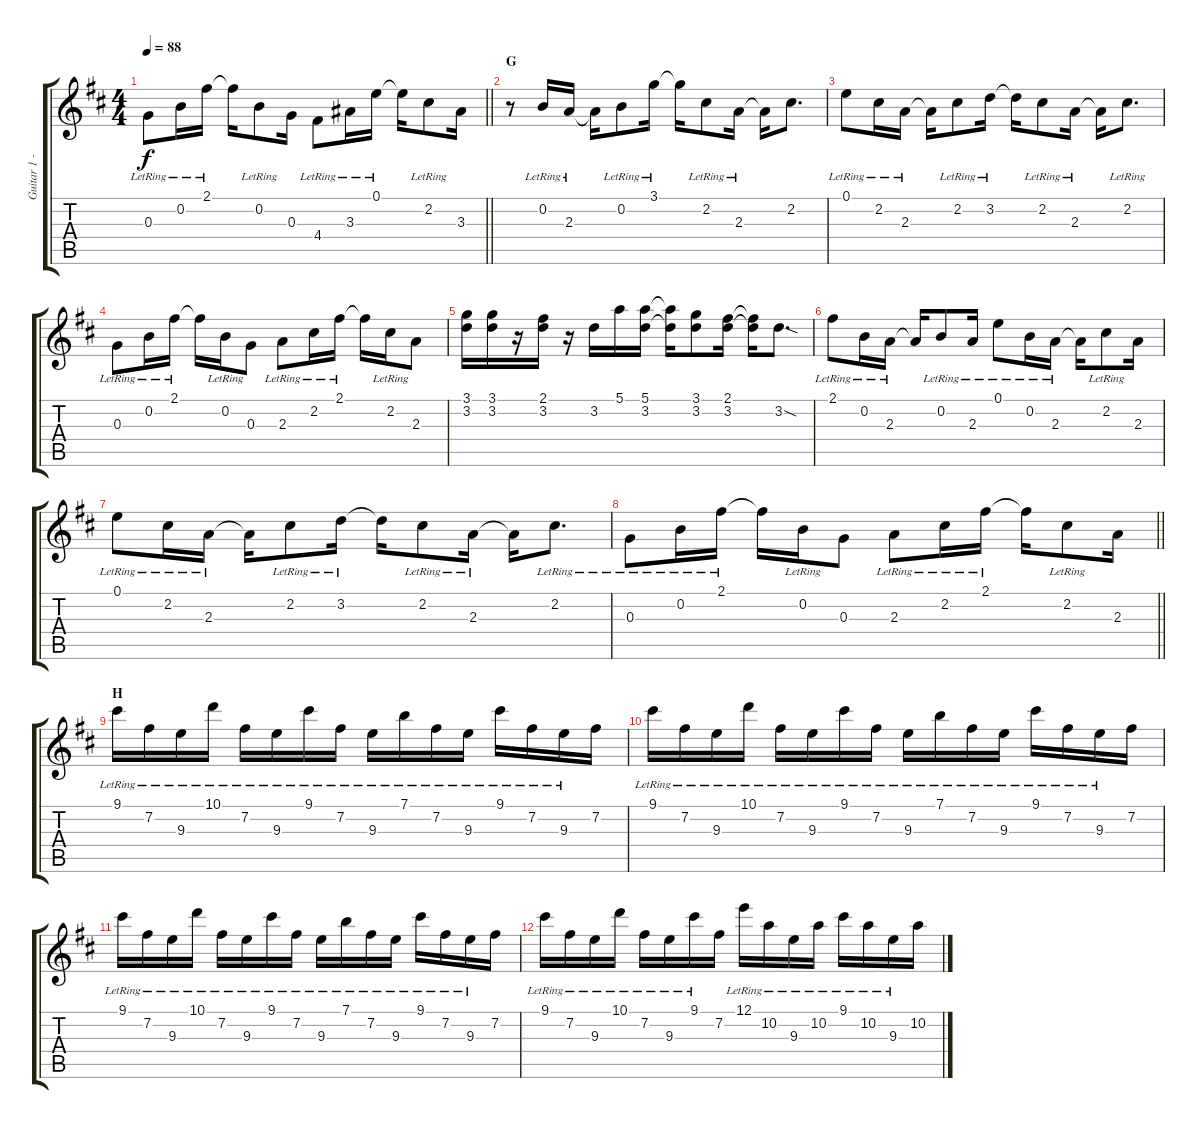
\track ("Guitar 1 - Shinji" "Guitar 1 -") {instrument electricguitarclean}
\staff {score tabs}
\tuning (E4 B3 G3 D3 A2 E2) {hide}
\ts (4 4)
\tempo 88
\clef g2
\barLineRight lightlight
\ks d
0.3{lr}.8{dy f} 0.2{lr}.16 2.1{lr}.16 2.1{t}.16 0.2{lr}.8 0.3.16 4.4{lr}.8 3.3{lr}.16 0.1{lr}.16 0.1{t}.16 2.2{lr}.8 3.3.16 |
\section ("" "G")
r.8 0.2{lr}.16 2.3{lr}.16 2.3{t}.16 0.2{lr}.8 3.1{lr}.16 3.1{t}.16 2.2{lr}.8 2.3{lr}.16 2.3{t}.16 2.2.8{d} |
0.1{lr}.8 2.2{lr}.16 2.3{lr}.16 2.3{t}.16 2.2{lr}.8 3.2{lr}.16 3.2{t}.16 2.2{lr}.8 2.3{lr}.16 2.3{t}.16 2.2{lr}.8{d} |
0.3{lr}.8 0.2{lr}.16 2.1{lr}.16 2.1{t}.16 0.2{lr}.16 0.3.8 2.3{lr}.8 2.2{lr}.16 2.1{lr}.16 2.1{t}.16 2.2{lr}.16 2.3.8 |
(3.1 3.2).16 (3.1 3.2).16 r.16 (2.1 3.2).16 r.16 3.2.16 5.1.16 (5.1 3.2).16 (5.1{t} 3.2{t}).16 (3.1 3.2).8 (2.1 3.2).16 (2.1{t} 3.2{t}).16 3.2{sod}.8{d} |
2.1{lr}.8 0.2{lr}.16 2.3{lr}.16 2.3{t}.16 0.2{lr}.8 2.3{lr}.16 0.1{lr}.8 0.2{lr}.16 2.3{lr}.16 2.3{t}.16 2.2{lr}.8 2.3.16 |
0.1{lr}.8 2.2{lr}.16 2.3{lr}.16 2.3{t}.16 2.2{lr}.8 3.2{lr}.16 3.2{t}.16 2.2{lr}.8 2.3{lr}.16 2.3{t}.16 2.2{lr}.8{d} |
\barLineRight lightlight
0.3{lr}.8 0.2{lr}.16 2.1{lr}.16 2.1{t}.16 0.2{lr}.16 0.3.8 2.3{lr}.8 2.2{lr}.16 2.1{lr}.16 2.1{t}.16 2.2{lr}.8 2.3.16 |
\section ("" "H")
9.1{lr}.16 7.2{lr}.16 9.3{lr}.16 10.1{lr}.16 7.2{lr}.16 9.3{lr}.16 9.1{lr}.16 7.2{lr}.16 9.3{lr}.16 7.1{lr}.16 7.2{lr}.16 9.3{lr}.16 9.1{lr}.16 7.2{lr}.16 9.3{lr}.16 7.2.16 |
9.1{lr}.16 7.2{lr}.16 9.3{lr}.16 10.1{lr}.16 7.2{lr}.16 9.3{lr}.16 9.1{lr}.16 7.2{lr}.16 9.3{lr}.16 7.1{lr}.16 7.2{lr}.16 9.3{lr}.16 9.1{lr}.16 7.2{lr}.16 9.3{lr}.16 7.2.16 |
9.1{lr}.16 7.2{lr}.16 9.3{lr}.16 10.1{lr}.16 7.2{lr}.16 9.3{lr}.16 9.1{lr}.16 7.2{lr}.16 9.3{lr}.16 7.1{lr}.16 7.2{lr}.16 9.3{lr}.16 9.1{lr}.16 7.2{lr}.16 9.3{lr}.16 7.2.16 |
9.1{lr}.16 7.2{lr}.16 9.3{lr}.16 10.1{lr}.16 7.2{lr}.16 9.3{lr}.16 9.1{lr}.16 7.2.16 12.1{lr}.16 10.2{lr}.16 9.3{lr}.16 10.2{lr}.16 9.1{lr}.16 10.2{lr}.16 9.3{lr}.16 10.2.16
